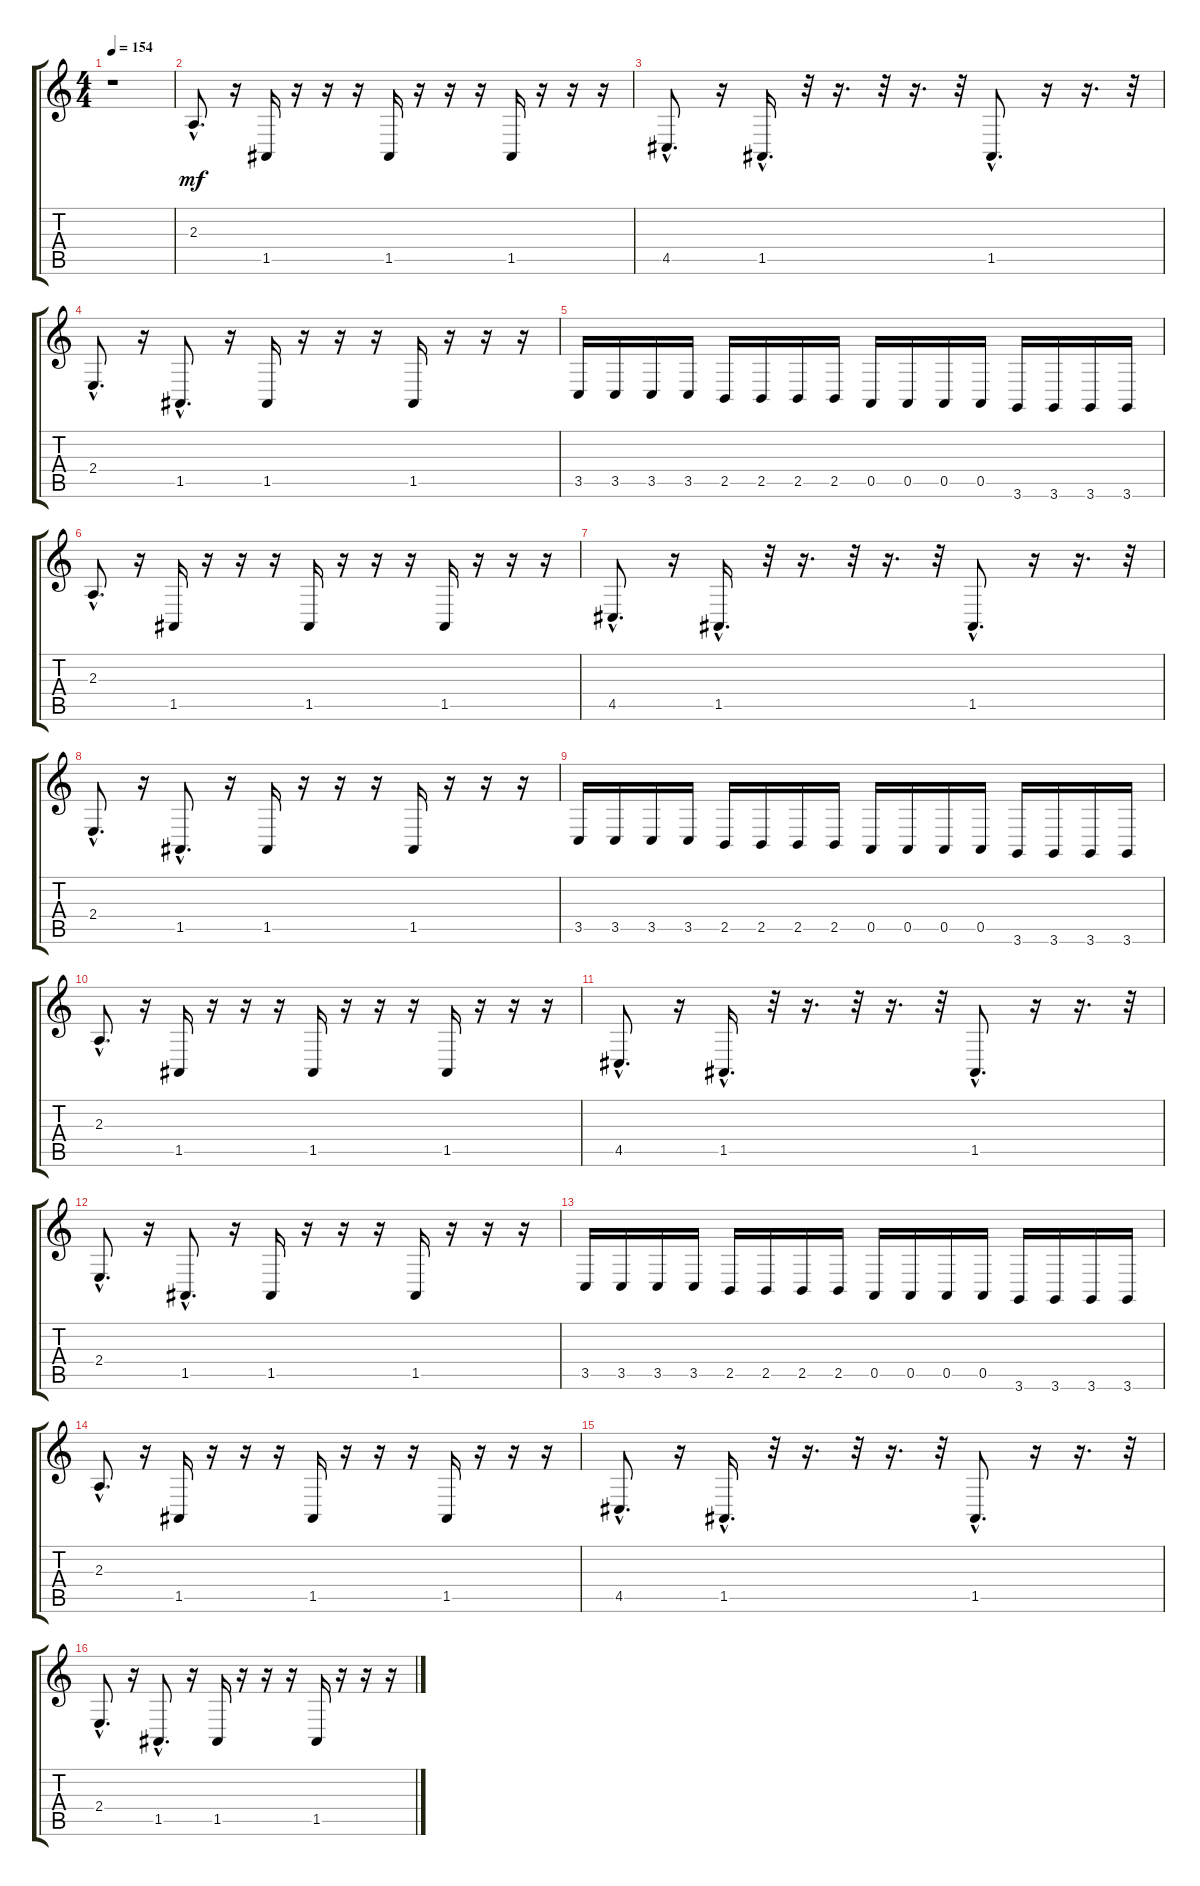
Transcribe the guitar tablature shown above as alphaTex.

\track "" {instrument acousticgrandpiano}
\staff {score tabs}
\tuning (E4 B3 G3 D3 A2 E2) {hide}
\ts (4 4)
\tempo 154
\clef g2
\ks c
r.1{dy mf} |
2.3{hac}.8{d} r.16 1.5.16 r.16 r.16 r.16 1.5.16 r.16 r.16 r.16 1.5.16 r.16 r.16 r.16 |
4.5{hac}.8{d} r.16 1.5{hac}.16{d} r.32 r.16{d} r.32 r.16{d} r.32 1.5{hac}.8{d} r.16 r.16{d} r.32 |
2.4{hac}.8{d} r.16 1.5{hac}.8{d} r.16 1.5.16 r.16 r.16 r.16 1.5.16 r.16 r.16 r.16 |
3.5.16 3.5.16 3.5.16 3.5.16 2.5.16 2.5.16 2.5.16 2.5.16 0.5.16 0.5.16 0.5.16 0.5.16 3.6.16 3.6.16 3.6.16 3.6.16 |
2.3{hac}.8{d} r.16 1.5.16 r.16 r.16 r.16 1.5.16 r.16 r.16 r.16 1.5.16 r.16 r.16 r.16 |
4.5{hac}.8{d} r.16 1.5{hac}.16{d} r.32 r.16{d} r.32 r.16{d} r.32 1.5{hac}.8{d} r.16 r.16{d} r.32 |
2.4{hac}.8{d} r.16 1.5{hac}.8{d} r.16 1.5.16 r.16 r.16 r.16 1.5.16 r.16 r.16 r.16 |
3.5.16 3.5.16 3.5.16 3.5.16 2.5.16 2.5.16 2.5.16 2.5.16 0.5.16 0.5.16 0.5.16 0.5.16 3.6.16 3.6.16 3.6.16 3.6.16 |
2.3{hac}.8{d} r.16 1.5.16 r.16 r.16 r.16 1.5.16 r.16 r.16 r.16 1.5.16 r.16 r.16 r.16 |
4.5{hac}.8{d} r.16 1.5{hac}.16{d} r.32 r.16{d} r.32 r.16{d} r.32 1.5{hac}.8{d} r.16 r.16{d} r.32 |
2.4{hac}.8{d} r.16 1.5{hac}.8{d} r.16 1.5.16 r.16 r.16 r.16 1.5.16 r.16 r.16 r.16 |
3.5.16 3.5.16 3.5.16 3.5.16 2.5.16 2.5.16 2.5.16 2.5.16 0.5.16 0.5.16 0.5.16 0.5.16 3.6.16 3.6.16 3.6.16 3.6.16 |
2.3{hac}.8{d} r.16 1.5.16 r.16 r.16 r.16 1.5.16 r.16 r.16 r.16 1.5.16 r.16 r.16 r.16 |
4.5{hac}.8{d} r.16 1.5{hac}.16{d} r.32 r.16{d} r.32 r.16{d} r.32 1.5{hac}.8{d} r.16 r.16{d} r.32 |
2.4{hac}.8{d} r.16 1.5{hac}.8{d} r.16 1.5.16 r.16 r.16 r.16 1.5.16 r.16 r.16 r.16
